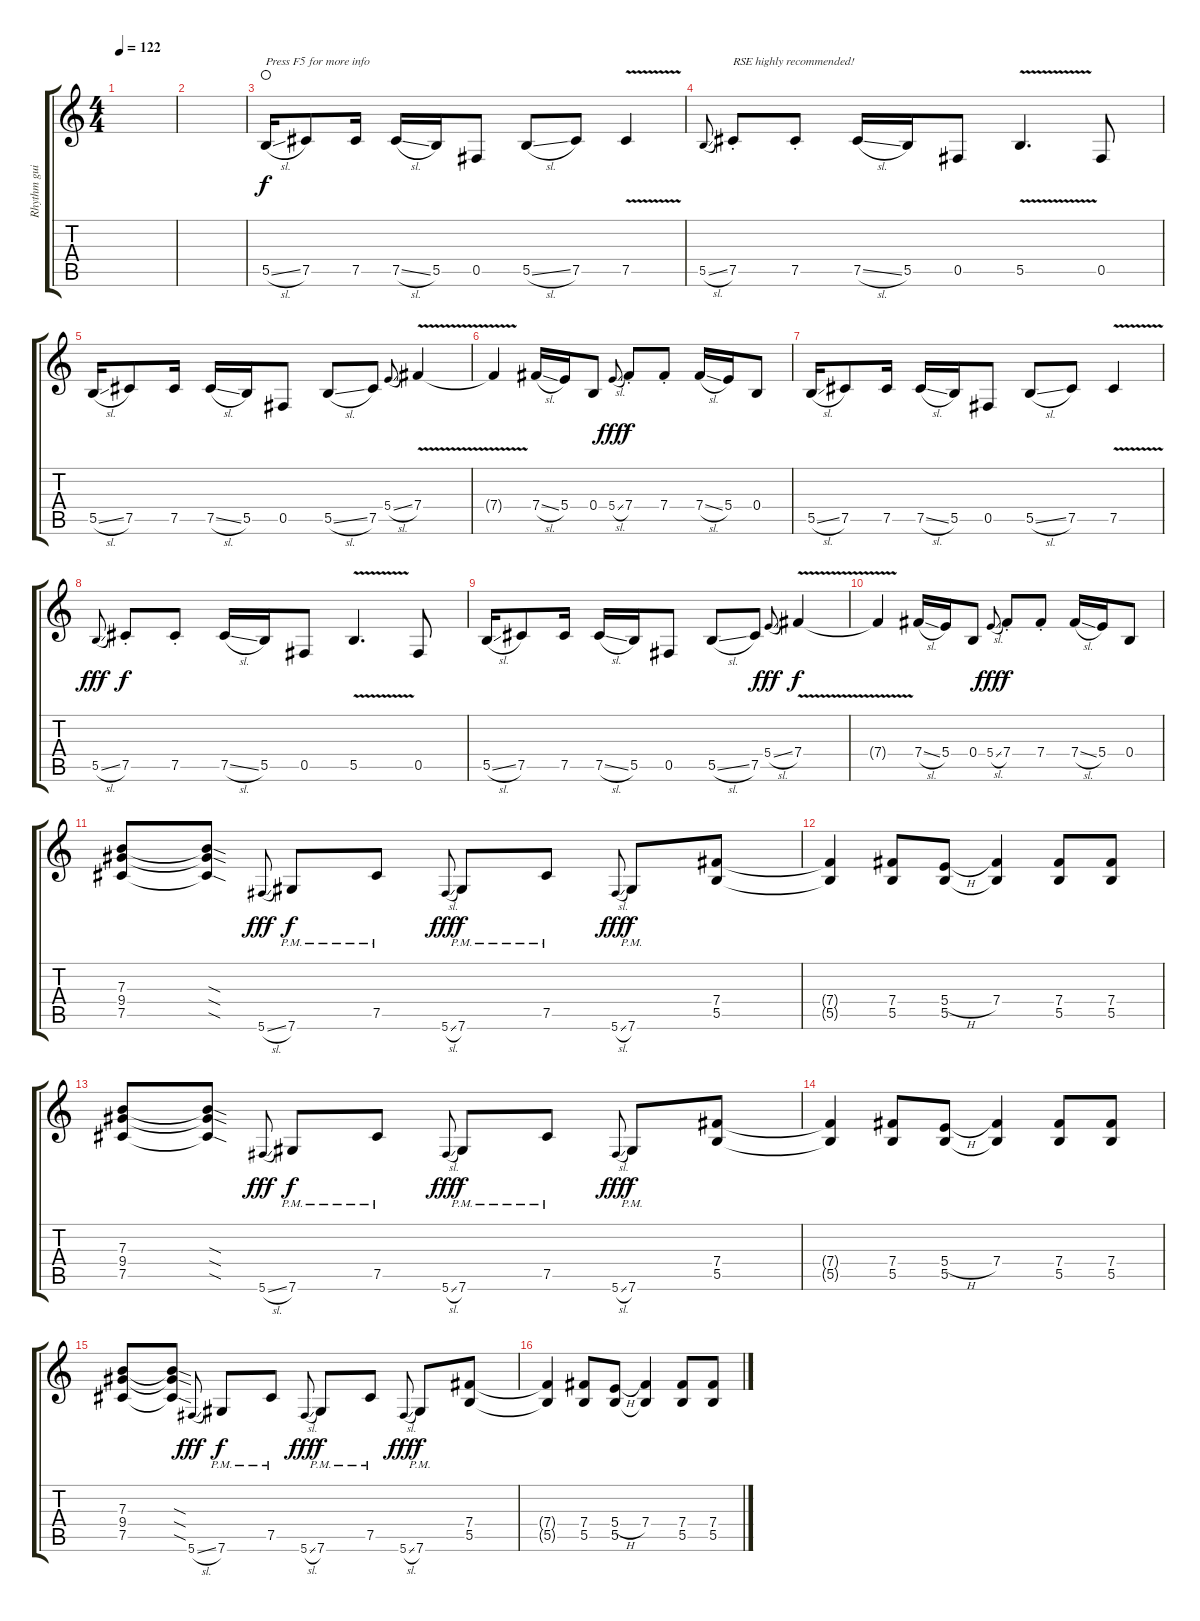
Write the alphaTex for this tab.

\track ("Rhythm guitar 1" "Rhythm gui") {instrument distortionguitar}
\staff {score tabs}
\tuning (Db4 Ab3 E3 B2 Gb2 Db2) {hide}
\ts (4 4)
\tempo 122
\clef g2
\ks c
|
|
5.5{sl}.16{txt "Press F5 for more info" waho} 7.5.8 7.5.16 7.5{sl}.16 5.5.16 0.5.8 5.5{sl}.8 7.5.8 7.5{v}.4 |
5.5{sl}.8{gr onbeat} 7.5{st}.8{txt "RSE highly recommended!"} 7.5{st}.8 7.5{sl}.16 5.5.16 0.5.8 5.5{v}.4{d} 0.5.8 |
5.5{sl}.16 7.5.8 7.5.16 7.5{sl}.16 5.5.16 0.5.8 5.5{sl}.8 7.5.8 5.4{sl}.8{gr onbeat} 7.4{v}.4 |
7.4{t}.4{dy f} 7.4{sl}.16 5.4.16 0.4.8 5.4{sl}.8{gr onbeat dy fff} 7.4{st}.8{dy f} 7.4{st}.8 7.4{sl}.16 5.4.16 0.4.8 |
5.5{sl}.16 7.5.8 7.5.16 7.5{sl}.16 5.5.16 0.5.8 5.5{sl}.8 7.5.8 7.5{v}.4 |
5.5{sl}.8{gr onbeat dy fff} 7.5{st}.8{dy f} 7.5{st}.8 7.5{sl}.16 5.5.16 0.5.8 5.5{v}.4{d} 0.5.8 |
5.5{sl}.16 7.5.8 7.5.16 7.5{sl}.16 5.5.16 0.5.8 5.5{sl}.8 7.5.8 5.4{sl}.8{gr onbeat dy fff} 7.4{v}.4{dy f} |
7.4{t}.4 7.4{sl}.16 5.4.16 0.4.8 5.4{sl}.8{gr onbeat dy fff} 7.4{st}.8{dy f} 7.4{st}.8 7.4{sl}.16 5.4.16 0.4.8 |
(7.3 9.4 7.5).8 (7.3{sod t} 9.4{sod t} 7.5{sod t}).8 5.6{sl}.8{gr onbeat dy fff} 7.6{pm}.8{dy f} 7.5{pm}.8 5.6{sl}.8{gr onbeat dy fff} 7.6{pm}.8{dy f} 7.5{pm}.8 5.6{sl}.8{gr onbeat dy fff} 7.6{pm}.8{dy f} (7.4 5.5).8 |
(7.4{t} 5.5{t}).4 (7.4 5.5).8 (5.4{h} 5.5).8 (7.4 5.5{t}).4 (7.4 5.5).8 (7.4 5.5).8 |
(7.3 9.4 7.5).8 (7.3{sod t} 9.4{sod t} 7.5{sod t}).8 5.6{sl}.8{gr onbeat dy fff} 7.6{pm}.8{dy f} 7.5{pm}.8 5.6{sl}.8{gr onbeat dy fff} 7.6{pm}.8{dy f} 7.5{pm}.8 5.6{sl}.8{gr onbeat dy fff} 7.6{pm}.8{dy f} (7.4 5.5).8 |
(7.4{t} 5.5{t}).4 (7.4 5.5).8 (5.4{h} 5.5).8 (7.4 5.5{t}).4 (7.4 5.5).8 (7.4 5.5).8 |
(7.3 9.4 7.5).8 (7.3{sod t} 9.4{sod t} 7.5{sod t}).8 5.6{sl}.8{gr onbeat dy fff} 7.6{pm}.8{dy f} 7.5{pm}.8 5.6{sl}.8{gr onbeat dy fff} 7.6{pm}.8{dy f} 7.5{pm}.8 5.6{sl}.8{gr onbeat dy fff} 7.6{pm}.8{dy f} (7.4 5.5).8 |
(7.4{t} 5.5{t}).4 (7.4 5.5).8 (5.4{h} 5.5).8 (7.4 5.5{t}).4 (7.4 5.5).8 (7.4 5.5).8
